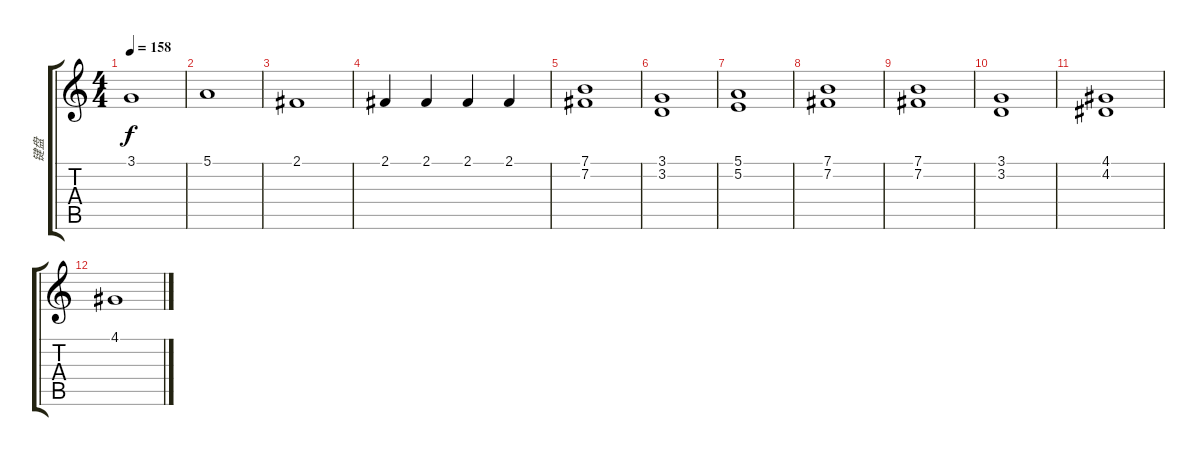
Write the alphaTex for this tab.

\track ("键盘" "键盘") {instrument stringensemble1}
\staff {score tabs}
\tuning (E4 B3 G3 D3 A2 E2) {hide}
\ts (4 4)
\tempo 158
\clef g2
\ks c
3.1.1{dy f} |
5.1.1 |
2.1.1 |
2.1.4 2.1.4 2.1.4 2.1.4 |
(7.1 7.2).1 |
(3.1 3.2).1 |
(5.1 5.2).1 |
(7.1 7.2).1 |
(7.1 7.2).1 |
(3.1 3.2).1 |
(4.1 4.2).1 |
4.1.1
